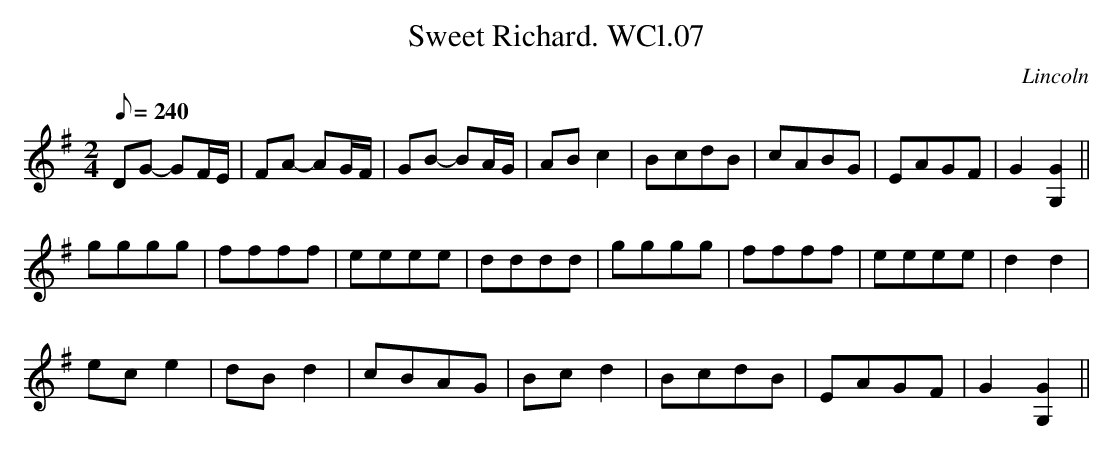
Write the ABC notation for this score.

X:1
T:Sweet Richard. WCl.07
M:2/4
L:1/8
Q:240
O:Lincoln
K:G
DG- GF/2E/2|FA- AG/2F/2|GB- BA/2G/2|AB c2|
B-cdB|cABG|EAGF|G2 [G,2G2] ||!
gggg|ffff|eeee|dddd|gggg|ffff|eeee|d2 d2|!
ec e2|dB d2|cBAG| Bc d2| B-cdB|EAGF|G2 [G,2G2] ||
